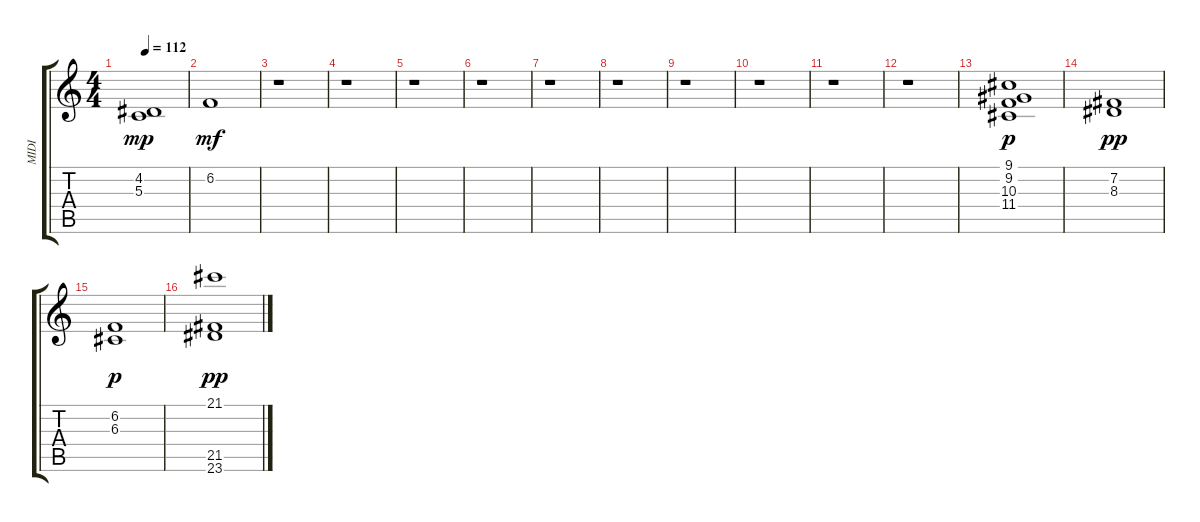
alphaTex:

\track ("MIDI" "MIDI") {instrument stringensemble2}
\staff {score tabs}
\tuning (E4 B3 G3 D3 A2 E2) {hide}
\ts (4 4)
\tempo 112
\clef g2
\ks c
(4.2 5.3).1{dy mp} |
6.2.1{dy mf} |
r.1 |
r.1 |
r.1 |
r.1 |
r.1 |
r.1 |
r.1 |
r.1 |
r.1 |
r.1 |
(9.1 9.2 10.3 11.4).1{dy p} |
(7.2 8.3).1{dy pp} |
(6.2 6.3).1{dy p} |
(21.1 21.5 23.6).1{dy pp}
